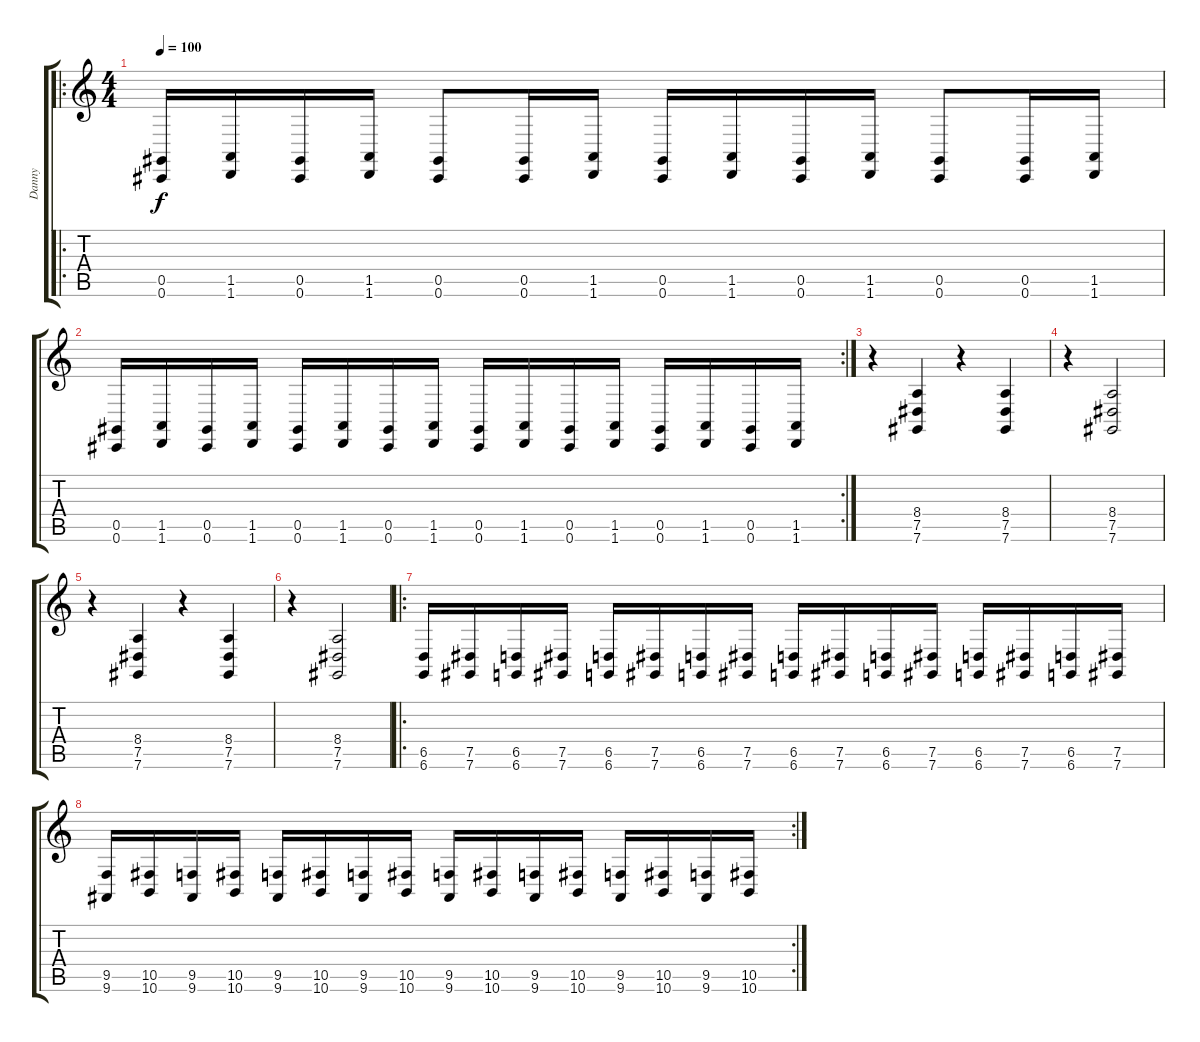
\track ("Danny" "Danny") {instrument churchorgan}
\staff {score tabs}
\tuning (Eb4 Bb3 Gb3 Db3 Ab2 Db2) {hide}
\ro
\ts (4 4)
\tempo 100
\clef g2
\ks c
(0.5 0.6).16{dy f} (1.5 1.6).16 (0.5 0.6).16 (1.5 1.6).16 (0.5 0.6).8 (0.5 0.6).16 (1.5 1.6).16 (0.5 0.6).16 (1.5 1.6).16 (0.5 0.6).16 (1.5 1.6).16 (0.5 0.6).8 (0.5 0.6).16 (1.5 1.6).16 |
\rc 2
(0.5 0.6).16 (1.5 1.6).16 (0.5 0.6).16 (1.5 1.6).16 (0.5 0.6).16 (1.5 1.6).16 (0.5 0.6).16 (1.5 1.6).16 (0.5 0.6).16 (1.5 1.6).16 (0.5 0.6).16 (1.5 1.6).16 (0.5 0.6).16 (1.5 1.6).16 (0.5 0.6).16 (1.5 1.6).16 |
r.4 (8.4 7.5 7.6).4 r.4 (8.4 7.5 7.6).4 |
r.4 (8.4 7.5 7.6).2 |
r.4 (8.4 7.5 7.6).4 r.4 (8.4 7.5 7.6).4 |
r.4 (8.4 7.5 7.6).2 |
\ro
(6.5 6.6).16 (7.5 7.6).16 (6.5 6.6).16 (7.5 7.6).16 (6.5 6.6).16 (7.5 7.6).16 (6.5 6.6).16 (7.5 7.6).16 (6.5 6.6).16 (7.5 7.6).16 (6.5 6.6).16 (7.5 7.6).16 (6.5 6.6).16 (7.5 7.6).16 (6.5 6.6).16 (7.5 7.6).16 |
\rc 2
(9.5 9.6).16 (10.5 10.6).16 (9.5 9.6).16 (10.5 10.6).16 (9.5 9.6).16 (10.5 10.6).16 (9.5 9.6).16 (10.5 10.6).16 (9.5 9.6).16 (10.5 10.6).16 (9.5 9.6).16 (10.5 10.6).16 (9.5 9.6).16 (10.5 10.6).16 (9.5 9.6).16 (10.5 10.6).16
